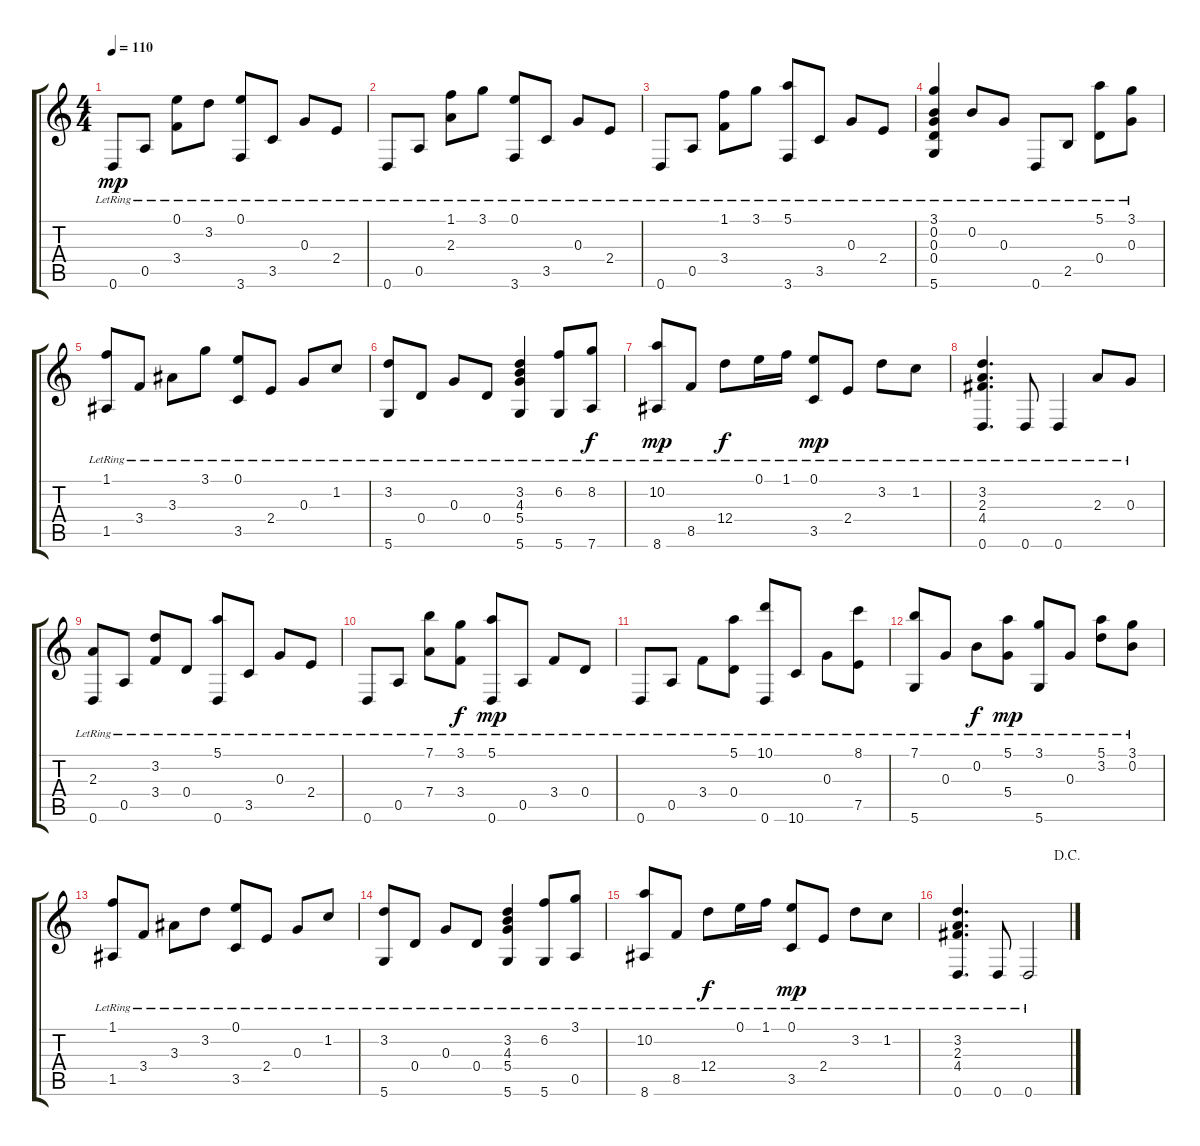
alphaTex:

\track "" {instrument acousticguitarsteel}
\staff {score tabs}
\tuning (E4 B3 G3 D3 A2 D2) {hide}
\ts (4 4)
\tempo 110
\clef g2
\ks c
0.6{lr}.8{dy mp} 0.5{lr}.8 (0.1{lr} 3.4{lr}).8 3.2{lr}.8 (0.1{lr} 3.6{lr}).8 3.5{lr}.8 0.3{lr}.8 2.4{lr}.8 |
0.6{lr}.8 0.5{lr}.8 (1.1{lr} 2.3{lr}).8 3.1{lr}.8 (0.1{lr} 3.6{lr}).8 3.5{lr}.8 0.3{lr}.8 2.4{lr}.8 |
0.6{lr}.8 0.5{lr}.8 (1.1{lr} 3.4{lr}).8 3.1{lr}.8 (5.1{lr} 3.6{lr}).8 3.5{lr}.8 0.3{lr}.8 2.4{lr}.8 |
(3.1{lr} 0.2{lr} 0.3{lr} 0.4{lr} 5.6{lr}).4 0.2{lr}.8 0.3{lr}.8 0.6{lr}.8 2.5{lr}.8 (5.1{lr} 0.4{lr}).8 (3.1{lr} 0.3{lr}).8 |
(1.1{lr} 1.5{lr}).8 3.4{lr}.8 3.3{lr}.8 3.1{lr}.8 (0.1{lr} 3.5{lr}).8 2.4{lr}.8 0.3{lr}.8 1.2{lr}.8 |
(3.2{lr} 5.6{lr}).8 0.4{lr}.8 0.3{lr}.8 0.4{lr}.8 (3.2{lr} 4.3{lr} 5.4{lr} 5.6{lr}).4 (6.2{lr} 5.6{lr}).8 (8.2{lr} 7.6{lr}).8{dy f} |
(10.2{lr} 8.6{lr}).8{dy mp} 8.5{lr}.8 12.4{lr}.8{dy f} 0.1{lr}.16 1.1{lr}.16 (0.1{lr} 3.5{lr}).8{dy mp} 2.4{lr}.8 3.2{lr}.8 1.2{lr}.8 |
(3.2{lr} 2.3{lr} 4.4{lr} 0.6{lr}).4{d} 0.6{lr}.8 0.6{lr}.4 2.3{lr}.8 0.3{lr}.8 |
(2.3{lr} 0.6{lr}).8 0.5{lr}.8 (3.2{lr} 3.4{lr}).8 0.4{lr}.8 (5.1{lr} 0.6{lr}).8 3.5{lr}.8 0.3{lr}.8 2.4{lr}.8 |
0.6{lr}.8 0.5{lr}.8 (7.1{lr} 7.4{lr}).8 (3.1{lr} 3.4{lr}).8{dy f} (5.1{lr} 0.6{lr}).8{dy mp} 0.5{lr}.8 3.4{lr}.8 0.4{lr}.8 |
0.6{lr}.8 0.5{lr}.8 3.4{lr}.8 (5.1{lr} 0.4{lr}).8 (10.1{lr} 0.6{lr}).8 10.6{lr}.8 0.3{lr}.8 (8.1{lr} 7.5{lr}).8 |
(7.1{lr} 5.6{lr}).8 0.3{lr}.8 0.2{lr}.8{dy f} (5.1{lr} 5.4{lr}).8{dy mp} (3.1{lr} 5.6{lr}).8 0.3{lr}.8 (5.1{lr} 3.2{lr}).8 (3.1{lr} 0.2{lr}).8 |
(1.1{lr} 1.5{lr}).8 3.4{lr}.8 3.3{lr}.8 3.2{lr}.8 (0.1{lr} 3.5{lr}).8 2.4{lr}.8 0.3{lr}.8 1.2{lr}.8 |
(3.2{lr} 5.6{lr}).8 0.4{lr}.8 0.3{lr}.8 0.4{lr}.8 (3.2{lr} 4.3{lr} 5.4{lr} 5.6{lr}).4 (6.2{lr} 5.6{lr}).8 (3.1{lr} 0.5{lr}).8 |
(10.2{lr} 8.6{lr}).8 8.5{lr}.8 12.4{lr}.8{dy f} 0.1{lr}.16 1.1{lr}.16 (0.1{lr} 3.5{lr}).8{dy mp} 2.4{lr}.8 3.2{lr}.8 1.2{lr}.8 |
\jump dacapo
(3.2{lr} 2.3{lr} 4.4{lr} 0.6{lr}).4{d} 0.6{lr}.8 0.6{lr}.2
